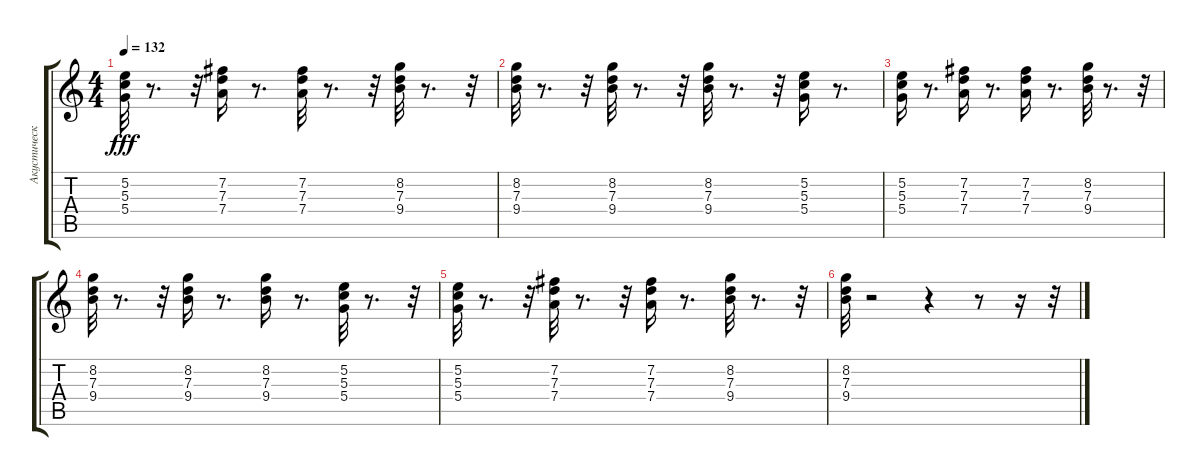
\track ("Акустическая Гитара" "Акустическ") {instrument acousticguitarsteel}
\staff {score tabs}
\tuning (E4 B3 G3 D3 A2 E2) {hide}
\ts (4 4)
\tempo 132
\clef g2
\ks c
(5.2 5.3 5.4).32{dy fff} r.8{d} r.32 (7.2 7.3 7.4).16 r.8{d} (7.2 7.3 7.4).32 r.8{d} r.32 (8.2 7.3 9.4).32 r.8{d} r.32 |
(8.2 7.3 9.4).32 r.8{d} r.32 (8.2 7.3 9.4).32 r.8{d} r.32 (8.2 7.3 9.4).32 r.8{d} r.32 (5.2 5.3 5.4).16 r.8{d} |
(5.2 5.3 5.4).16 r.8{d} (7.2 7.3 7.4).16 r.8{d} (7.2 7.3 7.4).16 r.8{d} (8.2 7.3 9.4).32 r.8{d} r.32 |
(8.2 7.3 9.4).32 r.8{d} r.32 (8.2 7.3 9.4).16 r.8{d} (8.2 7.3 9.4).16 r.8{d} (5.2 5.3 5.4).32 r.8{d} r.32 |
(5.2 5.3 5.4).32 r.8{d} r.32 (7.2 7.3 7.4).32 r.8{d} r.32 (7.2 7.3 7.4).16 r.8{d} (8.2 7.3 9.4).32 r.8{d} r.32 |
(8.2 7.3 9.4).32 r.2 r.4 r.8 r.16 r.32
